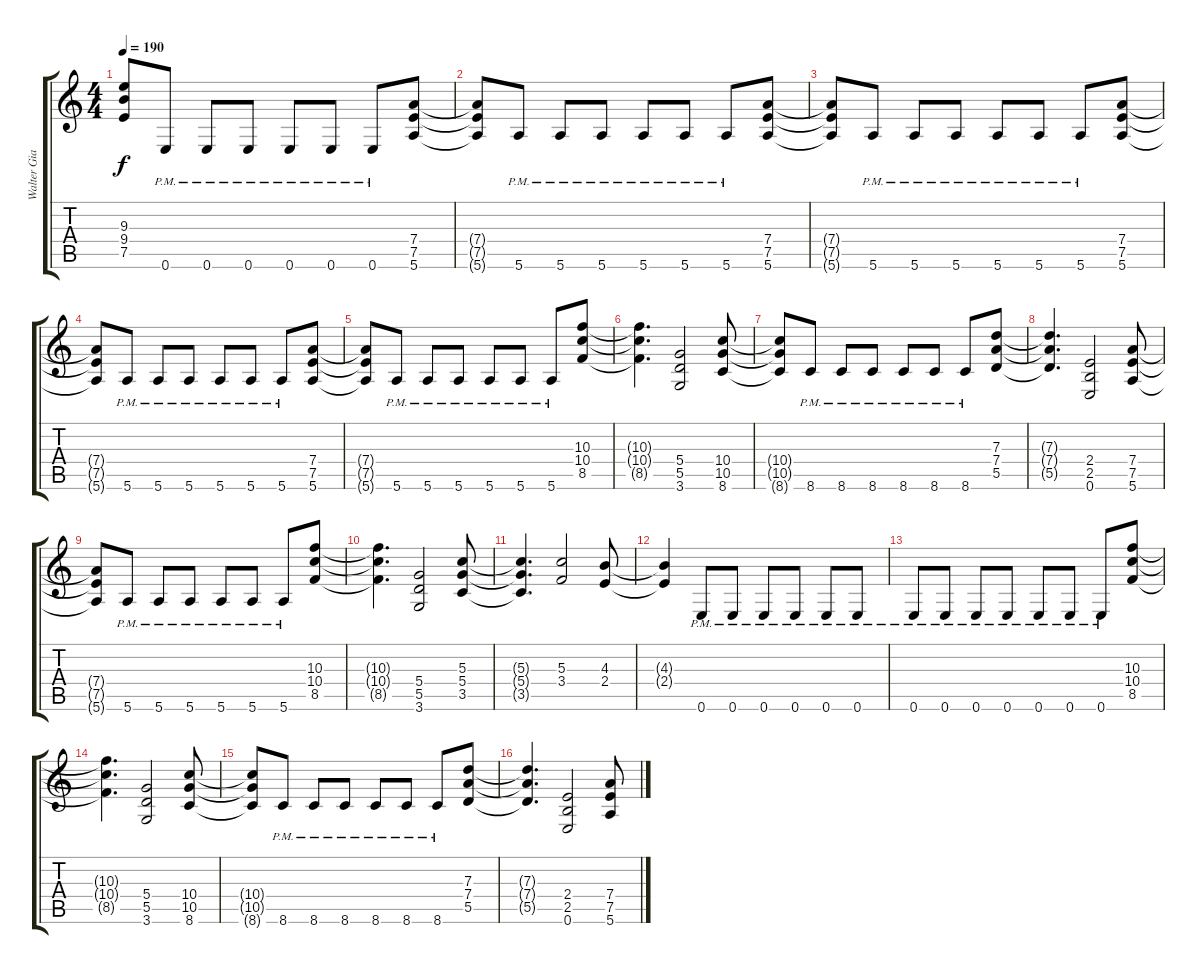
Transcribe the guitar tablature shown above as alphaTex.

\track ("Walter Giardino" "Walter Gia") {instrument distortionguitar}
\staff {score tabs}
\tuning (E4 B3 G3 D3 A2 E2) {hide}
\ts (4 4)
\tempo 190
\clef g2
\ks c
(9.3{t} 9.4{t} 7.5{t}).8{dy f} 0.6{pm}.8 0.6{pm}.8 0.6{pm}.8 0.6{pm}.8 0.6{pm}.8 0.6{pm}.8 (7.4 7.5 5.6).8 |
(7.4{t} 7.5{t} 5.6{t}).8 5.6{pm}.8 5.6{pm}.8 5.6{pm}.8 5.6{pm}.8 5.6{pm}.8 5.6{pm}.8 (7.4 7.5 5.6).8 |
(7.4{t} 7.5{t} 5.6{t}).8 5.6{pm}.8 5.6{pm}.8 5.6{pm}.8 5.6{pm}.8 5.6{pm}.8 5.6{pm}.8 (7.4 7.5 5.6).8 |
(7.4{t} 7.5{t} 5.6{t}).8 5.6{pm}.8 5.6{pm}.8 5.6{pm}.8 5.6{pm}.8 5.6{pm}.8 5.6{pm}.8 (7.4 7.5 5.6).8 |
(7.4{t} 7.5{t} 5.6{t}).8 5.6{pm}.8 5.6{pm}.8 5.6{pm}.8 5.6{pm}.8 5.6{pm}.8 5.6{pm}.8 (10.3 10.4 8.5).8 |
(10.3{t} 10.4{t} 8.5{t}).4{d} (5.4 5.5 3.6).2 (10.4 10.5 8.6).8 |
(10.4{t} 10.5{t} 8.6{t}).8 8.6{pm}.8 8.6{pm}.8 8.6{pm}.8 8.6{pm}.8 8.6{pm}.8 8.6{pm}.8 (7.3 7.4 5.5).8 |
(7.3{t} 7.4{t} 5.5{t}).4{d} (2.4 2.5 0.6).2 (7.4 7.5 5.6).8 |
(7.4{t} 7.5{t} 5.6{t}).8 5.6{pm}.8 5.6{pm}.8 5.6{pm}.8 5.6{pm}.8 5.6{pm}.8 5.6{pm}.8 (10.3 10.4 8.5).8 |
(10.3{t} 10.4{t} 8.5{t}).4{d} (5.4 5.5 3.6).2 (5.3 5.4 3.5).8 |
(5.3{t} 5.4{t} 3.5{t}).4{d} (5.3 3.4).2 (4.3 2.4).8 |
(4.3{t} 2.4{t}).4 0.6{pm}.8 0.6{pm}.8 0.6{pm}.8 0.6{pm}.8 0.6{pm}.8 0.6{pm}.8 |
0.6{pm}.8 0.6{pm}.8 0.6{pm}.8 0.6{pm}.8 0.6{pm}.8 0.6{pm}.8 0.6{pm}.8 (10.3 10.4 8.5).8 |
(10.3{t} 10.4{t} 8.5{t}).4{d} (5.4 5.5 3.6).2 (10.4 10.5 8.6).8 |
(10.4{t} 10.5{t} 8.6{t}).8 8.6{pm}.8 8.6{pm}.8 8.6{pm}.8 8.6{pm}.8 8.6{pm}.8 8.6{pm}.8 (7.3 7.4 5.5).8 |
(7.3{t} 7.4{t} 5.5{t}).4{d} (2.4 2.5 0.6).2 (7.4 7.5 5.6).8
